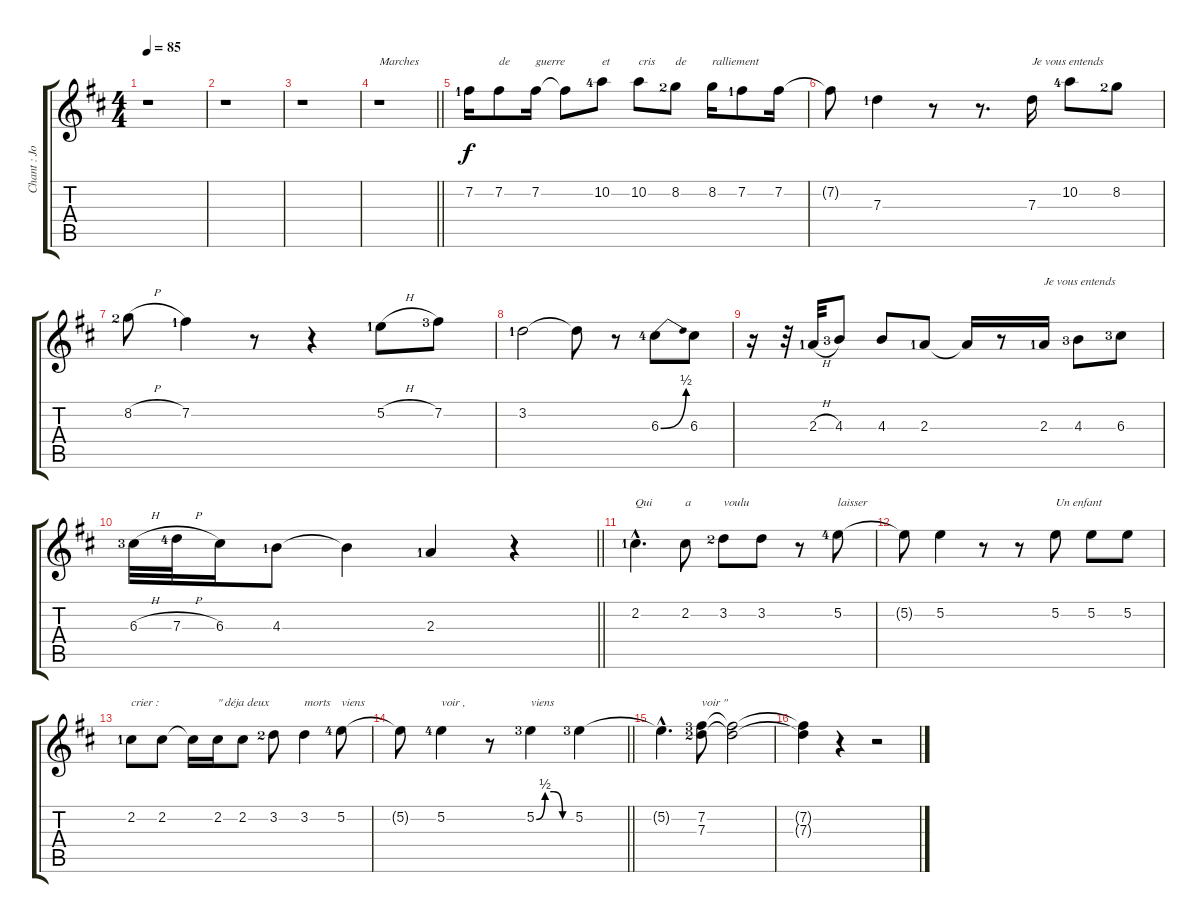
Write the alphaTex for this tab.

\track ("Chant : Jorane" "Chant : Jo") {instrument electricguitarjazz}
\staff {score tabs}
\tuning (E4 B3 G3 D3 A2 E2) {hide}
\ts (4 4)
\tempo 85
\clef g2
\ks bminor
r.1{dy f instrument electricguitarjazz} |
r.1 |
r.1 |
\barLineRight lightlight
r.1{txt "Marches"} |
7.2{lf 2}.16{volume 12} 7.2.8{txt "de"} 7.2.16{txt "guerre"} 7.2{t}.8 10.2{lf 5}.8{txt "et "} 10.2.8{txt "cris"} 8.2{lf 3}.8{txt "de"} 8.2.16{txt "ralliement"} 7.2{lf 2}.8 7.2.16 |
7.2{t}.8 7.3{lf 2}.4 r.8 r.8{d} 7.3.16{txt "Je vous entends"} 10.2{lf 5}.8 8.2{lf 3}.8 |
8.2{h lf 3}.8 7.2{lf 2}.4 r.8 r.4 5.2{h lf 2}.8 7.2{lf 4}.8 |
3.2{lf 2}.2 3.2{t}.8 r.8 6.3{be (bend 0 0 60 2) lf 5}.8 6.3.8 |
r.16 r.32 2.3{h lf 2}.32 4.3{lf 4}.8 4.3.8 2.3{lf 2}.8 2.3{t}.16 r.8 2.3{lf 2}.16{txt "Je vous entends"} 4.3{lf 4}.8 6.3{lf 4}.8 |
\barLineRight lightlight
6.3{h lf 4}.32 7.3{h lf 5}.32 6.3.16 4.3{lf 2}.8 4.3{t}.4 2.3{lf 2}.4 r.4 |
2.2{hac lf 2}.4{d txt "Qui " volume 14} 2.2.8{txt "a "} 3.2{lf 3}.8{txt "voulu"} 3.2.8 r.8 5.2{lf 5}.8{txt "laisser"} |
5.2{t}.8 5.2.4 r.8 r.8 5.2.8{txt "Un enfant"} 5.2.8 5.2.8 |
2.2{lf 2}.8{txt "crier : "} 2.2.8 2.2{t}.16 2.2.16{txt "\" déja deux"} 2.2.8 3.2{lf 3}.8 3.2.4{txt "morts"} 5.2{lf 5}.8{txt "viens"} |
\barLineRight lightlight
5.2{t}.8 5.2{lf 5}.4{txt "voir , "} r.8 5.2{be (custom 0 0 15 2 30 2 45 0 60 0) lf 4}.4{txt "viens  "} 5.2{lf 4}.4 |
5.2{hac t}.4{d} (7.2{lf 4} 7.3{lf 3}).8{txt "voir \""} (7.2{t} 7.3{t}).2 |
(7.2{t} 7.3{t}).4 r.4 r.2
